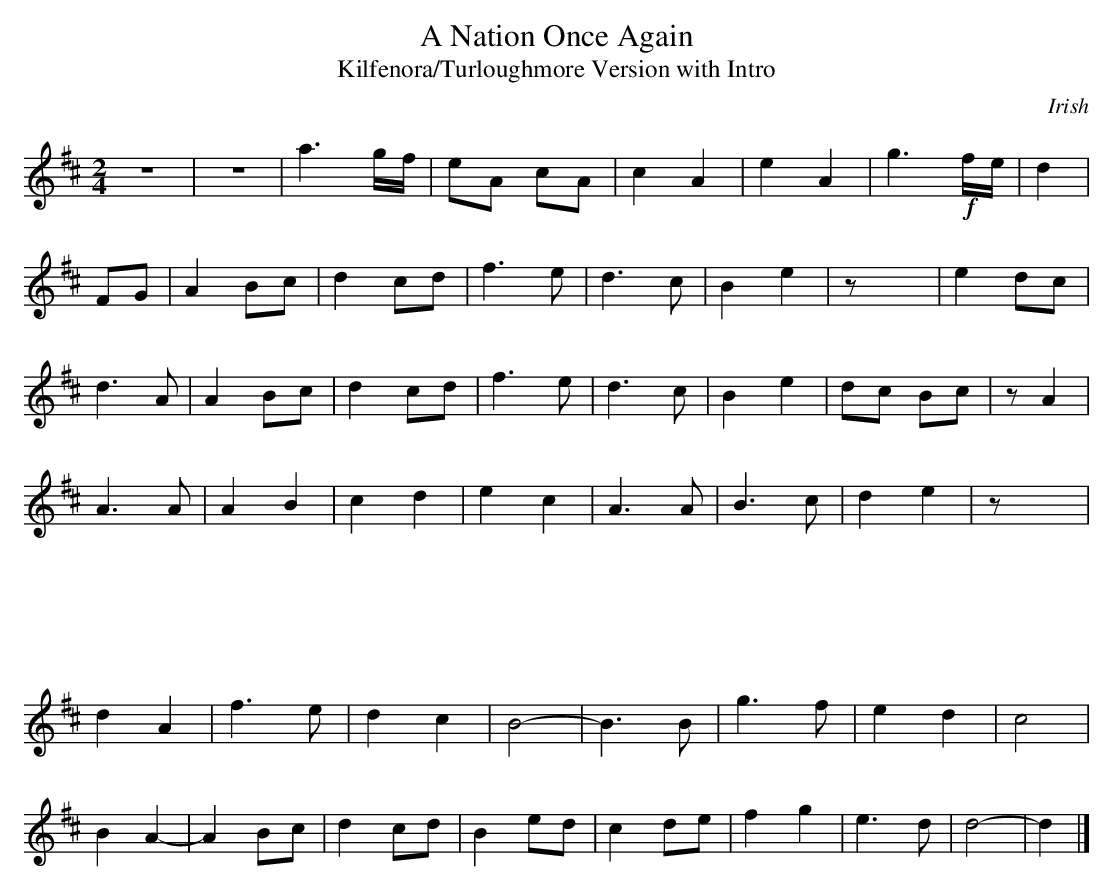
X:1
T:A Nation Once Again
T:Kilfenora/Turloughmore Version with Intro
M:2/4
K:D
z4 | z4 | a3 g/f/ | eA cA | c2 A2 | e2 A2 | g3!f! f/e/ | d2 |
FG | A2 Bc | d2 cd | f3 e | d3 c | B2 e2 | z x3 | e2 dc |
d3 A | A2 Bc | d2 cd | f3 e | d3 c | B2 e2 | dc Bc | z A2 |
A3 A | A2 B2 | c2 d2 | e2 c2 | A3 A | B3 c | d2 e2 | z x3 |
x4 | x4 | x4 | x4 | x4 | x4 | x4 | x4 |
d2 A2 | f3 e | d2 c2 | B4- | B3 B | g3 f | e2 d2 | c4 |
B2 A2- | A2 Bc | d2 cd | B2 ed | c2 de | f2 g2 | e3 d | d4- | d2 |]
